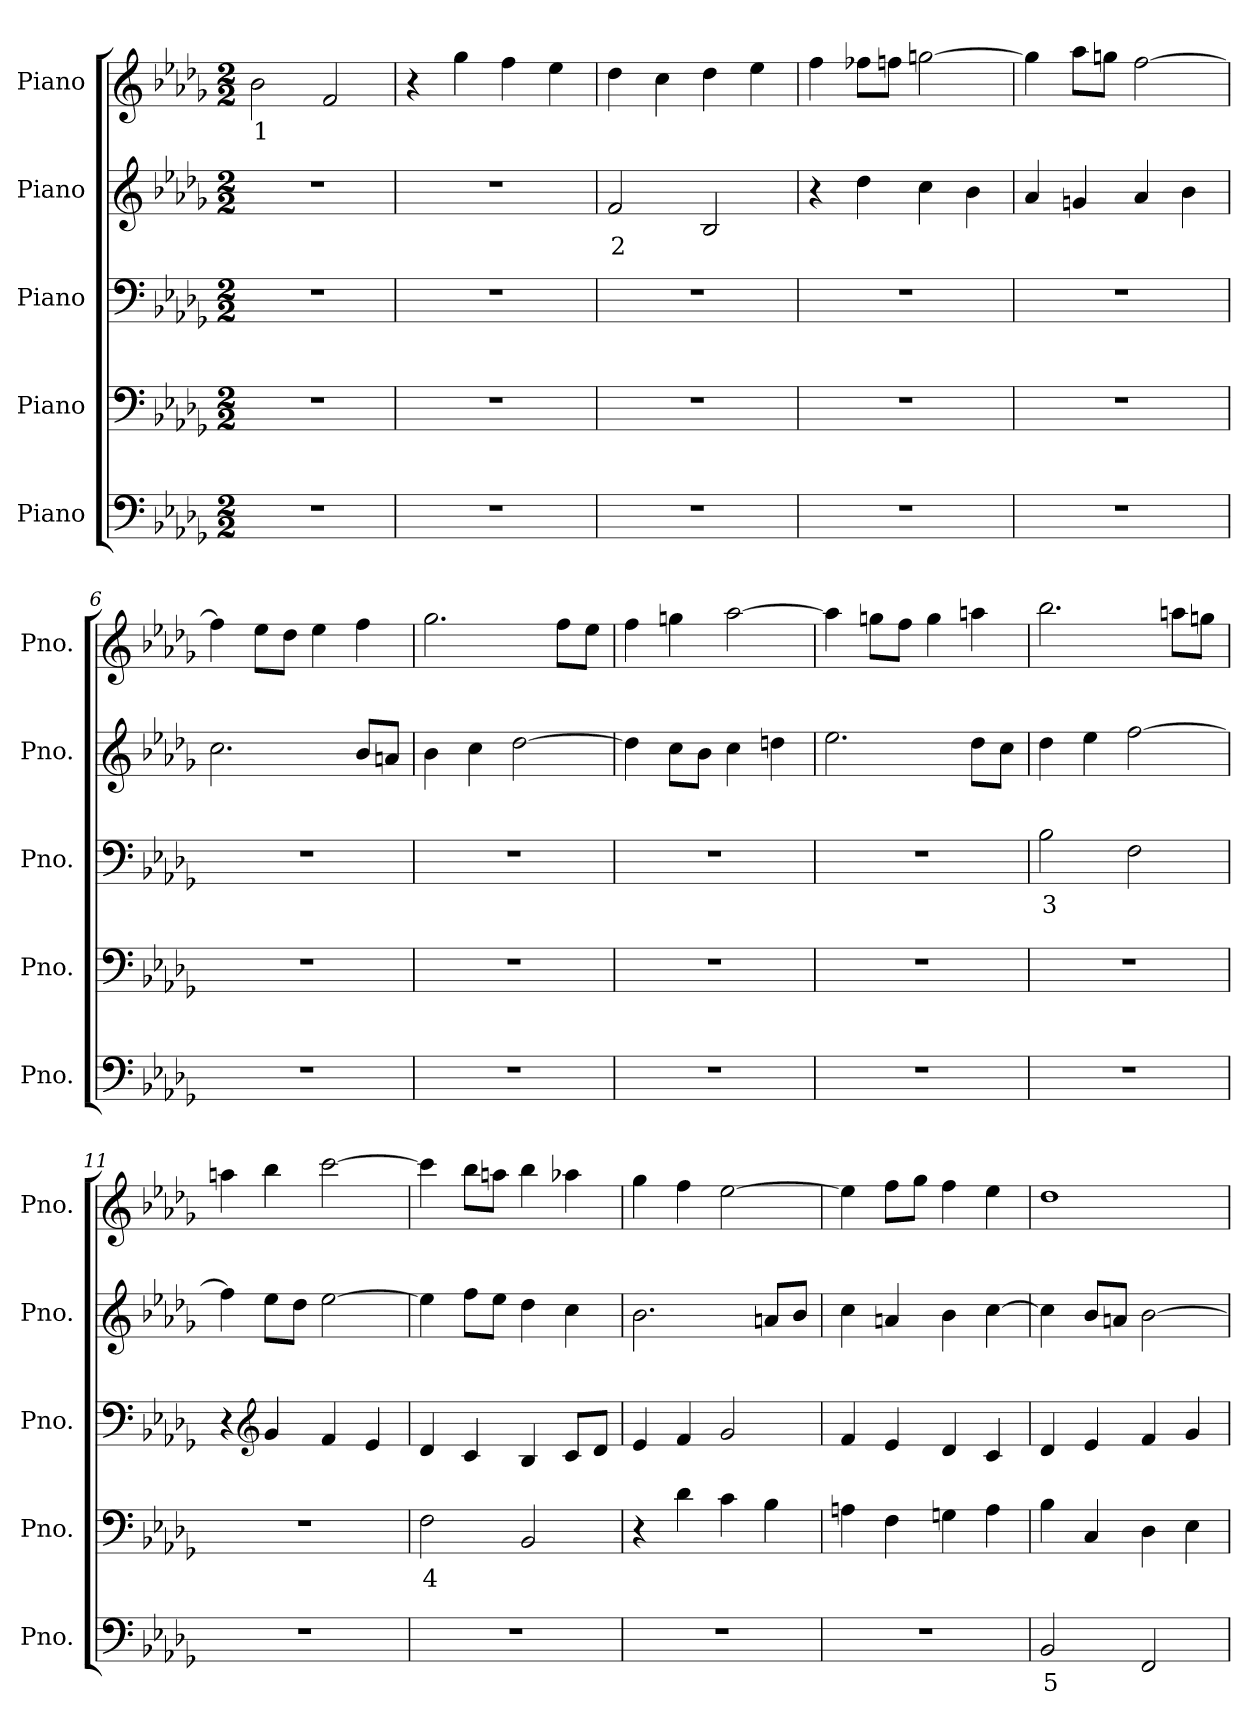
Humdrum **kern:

**kern	**text	**kern	**text	**kern	**text	**kern	**text	**kern	**text
*part5	*part5	*part4	*part4	*part3	*part3	*part2	*part2	*part1	*part1
*staff5	*staff5	*staff4	*staff4	*staff3	*staff3	*staff2	*staff2	*staff1	*staff1
*I"Piano	*	*I"Piano	*	*I"Piano	*	*I"Piano	*	*I"Piano	*
*I'Pno.	*	*I'Pno.	*	*I'Pno.	*	*I'Pno.	*	*I'Pno.	*
*clefF4	*	*clefF4	*	*clefF4	*	*clefG2	*	*clefG2	*
*k[b-e-a-d-g-]	*	*k[b-e-a-d-g-]	*	*k[b-e-a-d-g-]	*	*k[b-e-a-d-g-]	*	*k[b-e-a-d-g-]	*
*M2/2	*	*M2/2	*	*M2/2	*	*M2/2	*	*M2/2	*
*MM126	*	*MM126	*	*MM126	*	*MM126	*	*MM126	*
=1	=1	=1	=1	=1	=1	=1	=1	=1	=1
!	!	!	!	!	!	!	!	!	!LO:LY:b
1r	.	1r	.	1r	.	1r	.	2b-i\	1
.	.	.	.	.	.	.	.	2fi/	.
=2	=2	=2	=2	=2	=2	=2	=2	=2	=2
1r	.	1r	.	1r	.	1r	.	4r	.
.	.	.	.	.	.	.	.	4gg-i\	.
.	.	.	.	.	.	.	.	4ffi\	.
.	.	.	.	.	.	.	.	4ee-i\	.
=3	=3	=3	=3	=3	=3	=3	=3	=3	=3
!	!	!	!	!	!	!	!LO:LY:b	!	!
1r	.	1r	.	1r	.	2fj/	2	4dd-i\	.
.	.	.	.	.	.	.	.	4cci\	.
.	.	.	.	.	.	2B-j/	.	4dd-i\	.
.	.	.	.	.	.	.	.	4ee-i\	.
=4	=4	=4	=4	=4	=4	=4	=4	=4	=4
1r	.	1r	.	1r	.	4r	.	4ffi\	.
.	.	.	.	.	.	4dd-j\	.	8ff-Xi\L	.
.	.	.	.	.	.	.	.	8ffni\J	.
.	.	.	.	.	.	4ccj\	.	[2ggni\	.
.	.	.	.	.	.	4b-j\	.	.	.
=5	=5	=5	=5	=5	=5	=5	=5	=5	=5
1r	.	1r	.	1r	.	4a-j/	.	4ggi\]	.
.	.	.	.	.	.	4gnj/	.	8aa-i\L	.
.	.	.	.	.	.	.	.	8ggni\J	.
.	.	.	.	.	.	4a-j/	.	[2ffi\	.
.	.	.	.	.	.	4b-j\	.	.	.
=6	=6	=6	=6	=6	=6	=6	=6	=6	=6
1r	.	1r	.	1r	.	2.ccj\	.	4ffi\]	.
.	.	.	.	.	.	.	.	8ee-i\L	.
.	.	.	.	.	.	.	.	8dd-i\J	.
.	.	.	.	.	.	.	.	4ee-i\	.
.	.	.	.	.	.	8b-j/L	.	4ffi\	.
.	.	.	.	.	.	8anj/J	.	.	.
=7	=7	=7	=7	=7	=7	=7	=7	=7	=7
1r	.	1r	.	1r	.	4b-j\	.	2.gg-i\	.
.	.	.	.	.	.	4ccj\	.	.	.
.	.	.	.	.	.	[2dd-j\	.	.	.
.	.	.	.	.	.	.	.	8ffi\L	.
.	.	.	.	.	.	.	.	8ee-i\J	.
!!LO:LB:g=z
=8	=8	=8	=8	=8	=8	=8	=8	=8	=8
1r	.	1r	.	1r	.	4dd-j\]	.	4ffi\	.
.	.	.	.	.	.	8ccj\L	.	4ggni\	.
.	.	.	.	.	.	8b-j\J	.	.	.
.	.	.	.	.	.	4ccj\	.	[2aa-i\	.
.	.	.	.	.	.	4ddnj\	.	.	.
=9	=9	=9	=9	=9	=9	=9	=9	=9	=9
1r	.	1r	.	1r	.	2.ee-j\	.	4aa-i\]	.
.	.	.	.	.	.	.	.	8ggni\L	.
.	.	.	.	.	.	.	.	8ffi\J	.
.	.	.	.	.	.	.	.	4ggi\	.
.	.	.	.	.	.	8dd-j\L	.	4aani\	.
.	.	.	.	.	.	8ccj\J	.	.	.
=10	=10	=10	=10	=10	=10	=10	=10	=10	=10
!	!	!	!	!	!LO:LY:b	!	!	!	!
1r	.	1r	.	2B-Z\	3	4dd-j\	.	2.bb-i\	.
.	.	.	.	.	.	4ee-j\	.	.	.
.	.	.	.	2FZ\	.	[2ffj\	.	.	.
.	.	.	.	.	.	.	.	8aani\L	.
.	.	.	.	.	.	.	.	8ggni\J	.
=11	=11	=11	=11	=11	=11	=11	=11	=11	=11
1r	.	1r	.	4r	.	4ffj\]	.	4aani\	.
*	*	*	*	*clefG2	*	*	*	*	*
.	.	.	.	4g-Z/	.	8ee-j\L	.	4bb-i\	.
.	.	.	.	.	.	8dd-j\J	.	.	.
.	.	.	.	4fZ/	.	[2ee-j\	.	[2ccci\	.
.	.	.	.	4e-Z/	.	.	.	.	.
=12	=12	=12	=12	=12	=12	=12	=12	=12	=12
!	!	!	!LO:LY:b	!	!	!	!	!	!
1r	.	2FV\	4	4d-Z/	.	4ee-j\]	.	4ccci\]	.
.	.	.	.	4cZ/	.	8ffj\L	.	8bb-i\L	.
.	.	.	.	.	.	8ee-j\J	.	8aani\J	.
.	.	2BB-V/	.	4B-Z/	.	4dd-j\	.	4bb-i\	.
.	.	.	.	8cZ/L	.	4ccj\	.	4aa-Xi\	.
.	.	.	.	8d-Z/J	.	.	.	.	.
!!LO:PB:g=z
=13	=13	=13	=13	=13	=13	=13	=13	=13	=13
1r	.	4r	.	4e-Z/	.	2.b-j\	.	4gg-i\	.
.	.	4d-V\	.	4fZ/	.	.	.	4ffi\	.
.	.	4cV\	.	2g-Z/	.	.	.	[2ee-i\	.
.	.	4B-V\	.	.	.	8anj/L	.	.	.
.	.	.	.	.	.	8b-j/J	.	.	.
=14	=14	=14	=14	=14	=14	=14	=14	=14	=14
1r	.	4AnV\	.	4fZ/	.	4ccj\	.	4ee-i\]	.
.	.	4FV\	.	4e-Z/	.	4anj/	.	8ffi\L	.
.	.	.	.	.	.	.	.	8gg-i\J	.
.	.	4GnV\	.	4d-Z/	.	4b-j\	.	4ffi\	.
.	.	4AV\	.	4cZ/	.	[4ccj\	.	4ee-i\	.
=15	=15	=15	=15	=15	=15	=15	=15	=15	=15
!	!LO:LY:b	!	!	!	!	!	!	!	!
2BB-N/	5	4B-V\	.	4d-Z/	.	4ccj\]	.	1dd-i	.
.	.	4CV/	.	4e-Z/	.	8b-j/L	.	.	.
.	.	.	.	.	.	8anj/J	.	.	.
2FFN/	.	4D-V\	.	4fZ/	.	[2b-j\	.	.	.
.	.	4E-V\	.	4g-Z/	.	.	.	.	.
=	=	=	=	=	=	=	=	=	=
*-	*-	*-	*-	*-	*-	*-	*-	*-	*-
